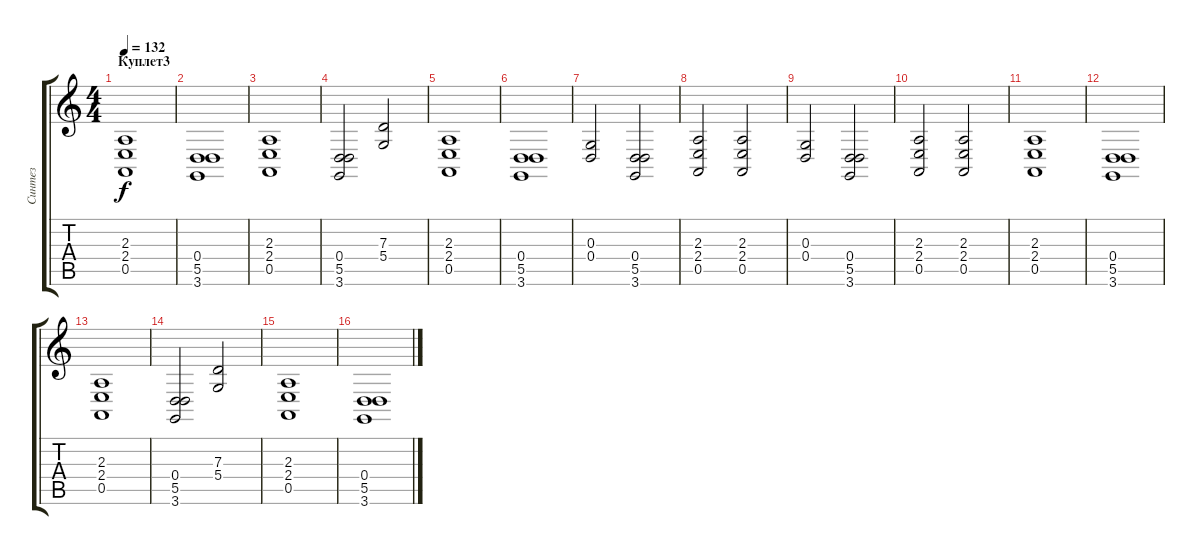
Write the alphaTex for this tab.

\track ("Синтез" "Синтез") {instrument reedorgan}
\staff {score tabs}
\tuning (E4 B3 G3 D3 A2 E2) {hide}
\ts (4 4)
\section ("" "Куплет3")
\tempo 132
\clef g2
\ks c
(2.3 2.4 0.5).1{dy f} |
(0.4 5.5 3.6).1 |
(2.3 2.4 0.5).1 |
(0.4 5.5 3.6).2 (7.3 5.4).2 |
(2.3 2.4 0.5).1 |
(0.4 5.5 3.6).1 |
(0.3 0.4).2 (0.4 5.5 3.6).2 |
(2.3 2.4 0.5).2 (2.3 2.4 0.5).2 |
(0.3 0.4).2 (0.4 5.5 3.6).2 |
(2.3 2.4 0.5).2 (2.3 2.4 0.5).2 |
(2.3 2.4 0.5).1 |
(0.4 5.5 3.6).1 |
(2.3 2.4 0.5).1 |
(0.4 5.5 3.6).2 (7.3 5.4).2 |
(2.3 2.4 0.5).1 |
(0.4 5.5 3.6).1
